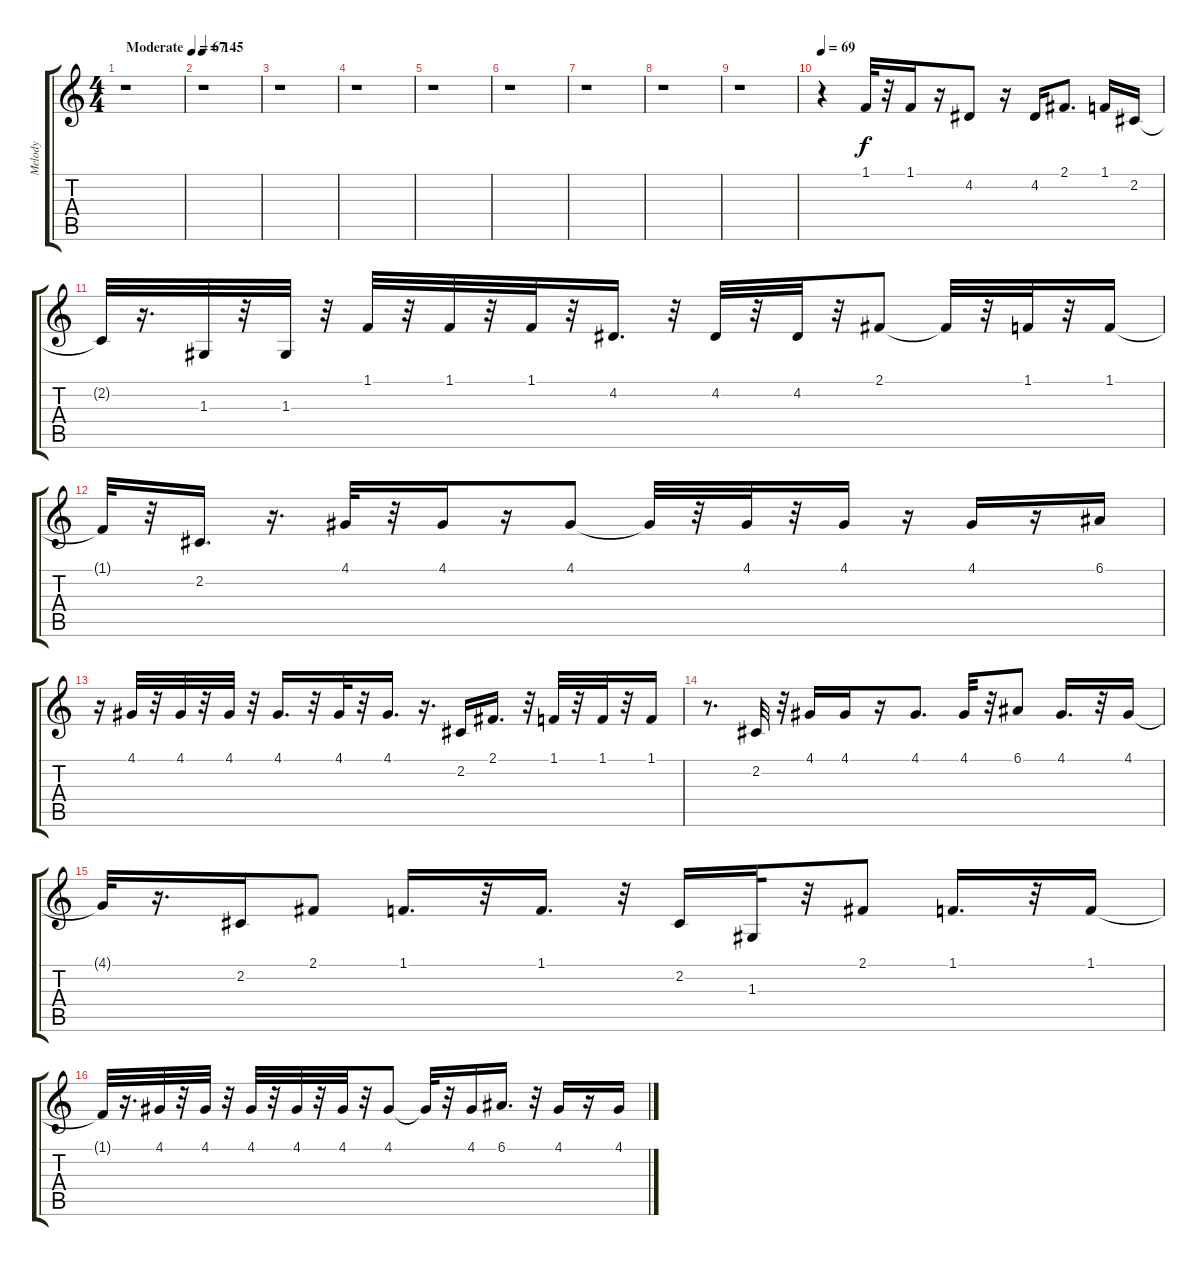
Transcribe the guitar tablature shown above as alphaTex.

\track ("Melody" "Melody") {instrument clarinet}
\staff {score tabs}
\tuning (E4 B3 G3 D3 A2 E2) {hide}
\ts (4 4)
\tempo (67 "Moderate")
\clef g2
\ks c
r.1{dy f instrument clarinet} |
\tempo 145
r.1 |
r.1 |
r.1 |
r.1 |
r.1 |
r.1 |
r.1 |
r.1 |
\tempo 69
r.4 1.1.32 r.32 1.1.16 r.16 4.2.8 r.16 4.2.16 2.1.8{d} 1.1.16 2.2.16 |
2.2{t}.32 r.16{d} 1.3.32 r.32 1.3.32 r.32 1.1.32 r.32 1.1.32 r.32 1.1.32 r.32 4.2.16{d} r.32 4.2.32 r.32 4.2.32 r.32 2.1.8 2.1{t}.32 r.32 1.1.32 r.32 1.1.16 |
1.1{t}.32 r.32 2.2.16{d} r.16{d} 4.1.32 r.32 4.1.16 r.16 4.1.8 4.1{t}.32 r.32 4.1.32 r.32 4.1.16 r.16 4.1.16 r.16 6.1.16 |
r.16 4.1.32 r.32 4.1.32 r.32 4.1.32 r.32 4.1.16{d} r.32 4.1.32 r.32 4.1.16{d} r.16{d} 2.2.16 2.1.16{d} r.32 1.1.32 r.32 1.1.32 r.32 1.1.16 |
r.8{d} 2.2.32 r.32 4.1.16 4.1.16 r.16 4.1.8{d} 4.1.32 r.32 6.1.8 4.1.16{d} r.32 4.1.16 |
4.1{t}.32 r.16{d} 2.2.16 2.1.8 1.1.16{d} r.32 1.1.16{d} r.32 2.2.16 1.3.32 r.32 2.1.8 1.1.16{d} r.32 1.1.16 |
1.1{t}.32 r.16{d} 4.1.32 r.32 4.1.32 r.32 4.1.32 r.32 4.1.32 r.32 4.1.32 r.32 4.1.8 4.1{t}.32 r.32 4.1.16 6.1.16{d} r.32 4.1.16 r.16 4.1.16
